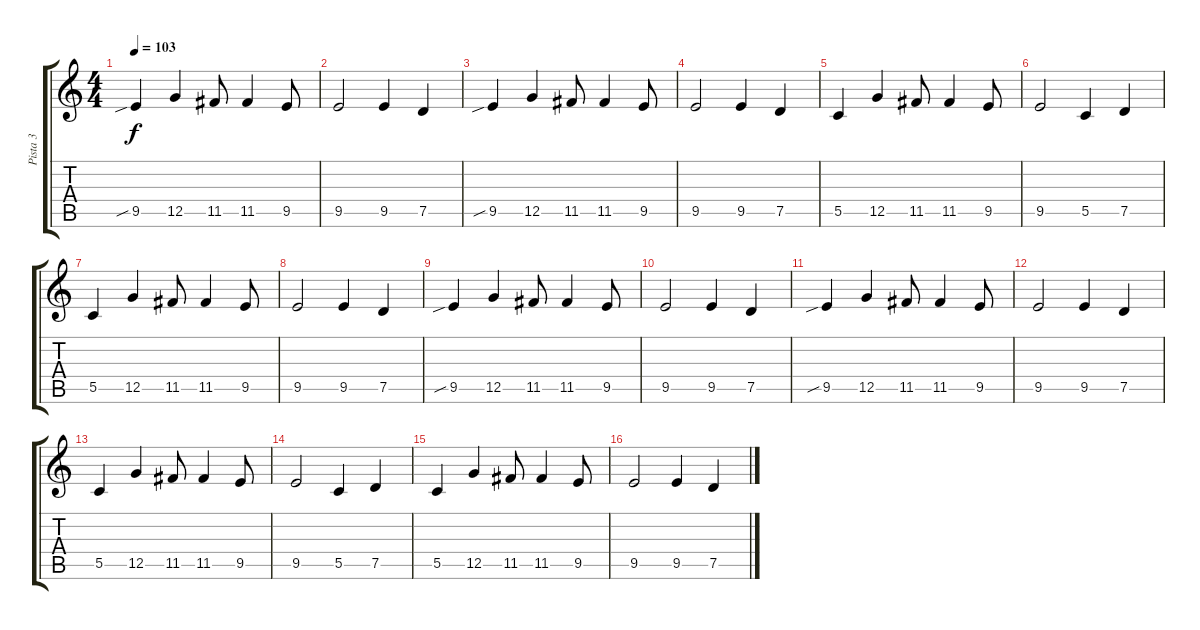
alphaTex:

\track ("Pista 3" "Pista 3") {instrument distortionguitar}
\staff {score tabs}
\tuning (D4 A3 F3 C3 G2 C2) {hide}
\ts (4 4)
\tempo 103
\clef g2
\ks c
9.5{sib}.4{dy f} 12.5.4 11.5.8 11.5.4 9.5.8 |
9.5.2 9.5.4 7.5.4 |
9.5{sib}.4 12.5.4 11.5.8 11.5.4 9.5.8 |
9.5.2 9.5.4 7.5.4 |
5.5.4 12.5.4 11.5.8 11.5.4 9.5.8 |
9.5.2 5.5.4 7.5.4 |
5.5.4 12.5.4 11.5.8 11.5.4 9.5.8 |
9.5.2 9.5.4 7.5.4 |
9.5{sib}.4 12.5.4 11.5.8 11.5.4 9.5.8 |
9.5.2 9.5.4 7.5.4 |
9.5{sib}.4 12.5.4 11.5.8 11.5.4 9.5.8 |
9.5.2 9.5.4 7.5.4 |
5.5.4 12.5.4 11.5.8 11.5.4 9.5.8 |
9.5.2 5.5.4 7.5.4 |
5.5.4 12.5.4 11.5.8 11.5.4 9.5.8 |
9.5.2 9.5.4 7.5.4
